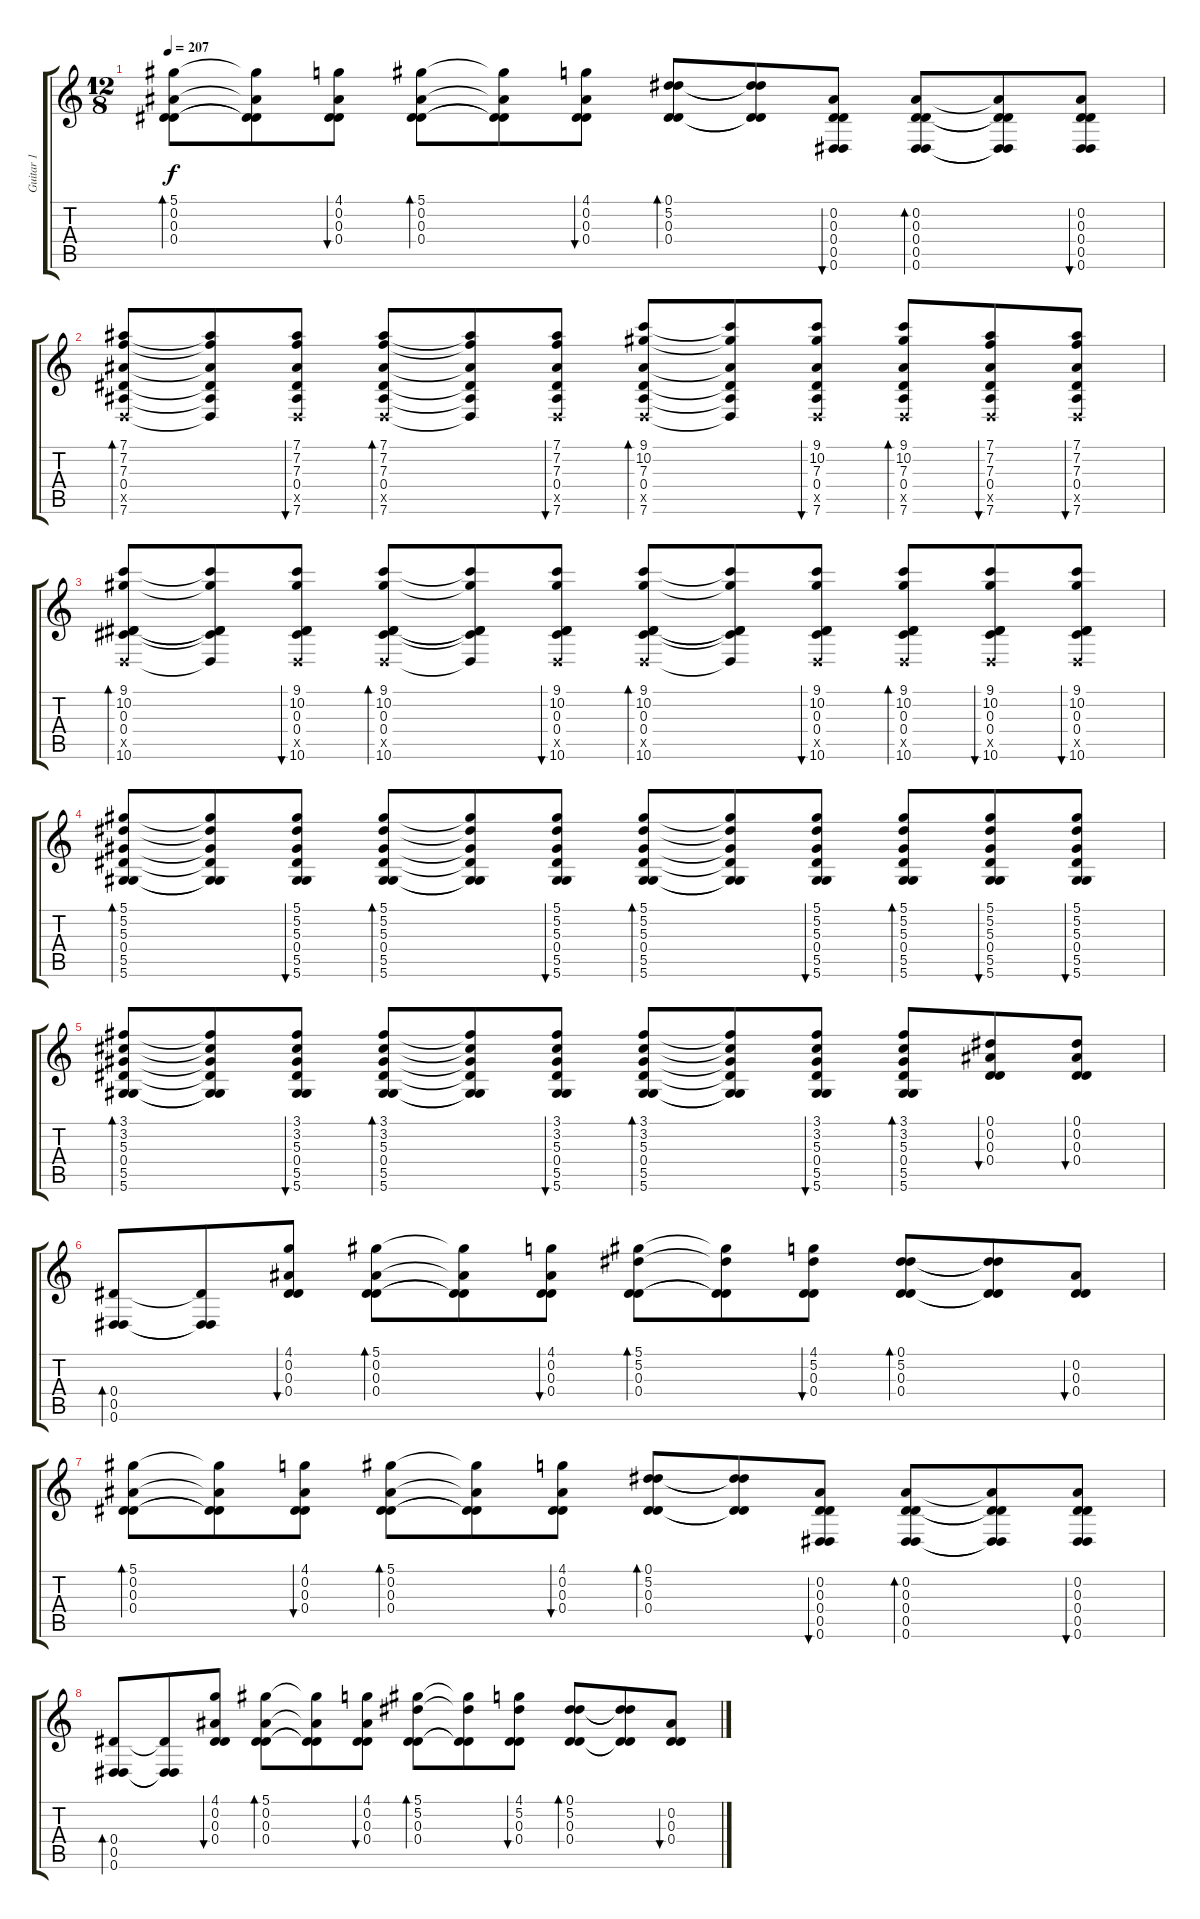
\track ("Guitar 1" "Guitar 1") {instrument acousticguitarsteel}
\staff {score tabs}
\tuning (Eb4 Bb3 Eb3 Eb3 Eb2 Eb2) {hide}
\ts (12 8)
\tempo 207
\clef g2
\ks c
(5.1 0.2 0.3 0.4).8{bd 60 dy f} (5.1{t} 0.2{t} 0.3{t} 0.4{t}).8 (4.1 0.2 0.3 0.4).8{bu 60} (5.1 0.2 0.3 0.4).8{bd 60} (5.1{t} 0.2{t} 0.3{t} 0.4{t}).8 (4.1 0.2 0.3 0.4).8{bu 60} (0.1 5.2 0.3 0.4).8{bd 60} (0.1{t} 5.2{t} 0.3{t} 0.4{t}).8 (0.2 0.3 0.4 0.5 0.6).8{bu 60} (0.2 0.3 0.4 0.5 0.6).8{bd 120} (0.2{t} 0.3{t} 0.4{t} 0.5{t} 0.6{t}).8 (0.2 0.3 0.4 0.5 0.6).8{bu 120} |
(7.1 7.2 7.3 0.4 -1.5{x} 7.6).8{bd 60} (7.1{t} 7.2{t} 7.3{t} 0.4{t} -1.5{t} 7.6{t}).8 (7.1 7.2 7.3 0.4 -1.5{x} 7.6).8{bu 60} (7.1 7.2 7.3 0.4 -1.5{x} 7.6).8{bd 60} (7.1{t} 7.2{t} 7.3{t} 0.4{t} -1.5{t} 7.6{t}).8 (7.1 7.2 7.3 0.4 -1.5{x} 7.6).8{bu 60} (9.1 10.2 7.3 0.4 -1.5{x} 7.6).8{bd 60} (9.1{t} 10.2{t} 7.3{t} 0.4{t} -1.5{t} 7.6{t}).8 (9.1 10.2 7.3 0.4 -1.5{x} 7.6).8{bu 60} (9.1 10.2 7.3 0.4 -1.5{x} 7.6).8{bd 60} (7.1 7.2 7.3 0.4 -1.5{x} 7.6).8{bu 60} (7.1 7.2 7.3 0.4 -1.5{x} 7.6).8{bu 60} |
(9.1 10.2 0.3 0.4 -1.5{x} 10.6).8{bd 60} (9.1{t} 10.2{t} 0.3{t} 0.4{t} -1.5{t} 10.6{t}).8 (9.1 10.2 0.3 0.4 -1.5{x} 10.6).8{bu 60} (9.1 10.2 0.3 0.4 -1.5{x} 10.6).8{bd 60} (9.1{t} 10.2{t} 0.3{t} 0.4{t} -1.5{t} 10.6{t}).8 (9.1 10.2 0.3 0.4 -1.5{x} 10.6).8{bu 60} (9.1 10.2 0.3 0.4 -1.5{x} 10.6).8{bd 60} (9.1{t} 10.2{t} 0.3{t} 0.4{t} -1.5{t} 10.6{t}).8 (9.1 10.2 0.3 0.4 -1.5{x} 10.6).8{bu 60} (9.1 10.2 0.3 0.4 -1.5{x} 10.6).8{bd 60} (9.1 10.2 0.3 0.4 -1.5{x} 10.6).8{bu 60} (9.1 10.2 0.3 0.4 -1.5{x} 10.6).8{bu 60} |
(5.1 5.2 5.3 0.4 5.5 5.6).8{bd 60} (5.1{t} 5.2{t} 5.3{t} 0.4{t} 5.5{t} 5.6{t}).8 (5.1 5.2 5.3 0.4 5.5 5.6).8{bu 120} (5.1 5.2 5.3 0.4 5.5 5.6).8{bd 60} (5.1{t} 5.2{t} 5.3{t} 0.4{t} 5.5{t} 5.6{t}).8 (5.1 5.2 5.3 0.4 5.5 5.6).8{bu 60} (5.1 5.2 5.3 0.4 5.5 5.6).8{bd 60} (5.1{t} 5.2{t} 5.3{t} 0.4{t} 5.5{t} 5.6{t}).8 (5.1 5.2 5.3 0.4 5.5 5.6).8{bu 60} (5.1 5.2 5.3 0.4 5.5 5.6).8{bd 60} (5.1 5.2 5.3 0.4 5.5 5.6).8{bu 60} (5.1 5.2 5.3 0.4 5.5 5.6).8{bu 120} |
(3.1 3.2 5.3 0.4 5.5 5.6).8{bd 60} (3.1{t} 3.2{t} 5.3{t} 0.4{t} 5.5{t} 5.6{t}).8 (3.1 3.2 5.3 0.4 5.5 5.6).8{bu 60} (3.1 3.2 5.3 0.4 5.5 5.6).8{bd 60} (3.1{t} 3.2{t} 5.3{t} 0.4{t} 5.5{t} 5.6{t}).8 (3.1 3.2 5.3 0.4 5.5 5.6).8{bu 60} (3.1 3.2 5.3 0.4 5.5 5.6).8{bd 60} (3.1{t} 3.2{t} 5.3{t} 0.4{t} 5.5{t} 5.6{t}).8 (3.1 3.2 5.3 0.4 5.5 5.6).8{bu 60} (3.1 3.2 5.3 0.4 5.5 5.6).8{bd 60} (0.1 0.2 0.3 0.4).8{bu 60} (0.1 0.2 0.3 0.4).8{bu 60} |
(0.4 0.5 0.6).8{bd 60} (0.4{t} 0.5{t} 0.6{t}).8 (4.1 0.2 0.3 0.4).8{bu 60} (5.1 0.2 0.3 0.4).8{bd 60} (5.1{t} 0.2{t} 0.3{t} 0.4{t}).8 (4.1 0.2 0.3 0.4).8{bu 60} (5.1 5.2 0.3 0.4).8{bd 60} (5.1{t} 5.2{t} 0.3{t} 0.4{t}).8 (4.1 5.2 0.3 0.4).8{bu 60} (0.1 5.2 0.3 0.4).8{bd 60} (0.1{t} 5.2{t} 0.3{t} 0.4{t}).8 (0.2 0.3 0.4).8{bu 60} |
(5.1 0.2 0.3 0.4).8{bd 60} (5.1{t} 0.2{t} 0.3{t} 0.4{t}).8 (4.1 0.2 0.3 0.4).8{bu 60} (5.1 0.2 0.3 0.4).8{bd 60} (5.1{t} 0.2{t} 0.3{t} 0.4{t}).8 (4.1 0.2 0.3 0.4).8{bu 60} (0.1 5.2 0.3 0.4).8{bd 60} (0.1{t} 5.2{t} 0.3{t} 0.4{t}).8 (0.2 0.3 0.4 0.5 0.6).8{bu 60} (0.2 0.3 0.4 0.5 0.6).8{bd 120} (0.2{t} 0.3{t} 0.4{t} 0.5{t} 0.6{t}).8 (0.2 0.3 0.4 0.5 0.6).8{bu 120} |
(0.4 0.5 0.6).8{bd 60} (0.4{t} 0.5{t} 0.6{t}).8 (4.1 0.2 0.3 0.4).8{bu 60} (5.1 0.2 0.3 0.4).8{bd 60} (5.1{t} 0.2{t} 0.3{t} 0.4{t}).8 (4.1 0.2 0.3 0.4).8{bu 60} (5.1 5.2 0.3 0.4).8{bd 60} (5.1{t} 5.2{t} 0.3{t} 0.4{t}).8 (4.1 5.2 0.3 0.4).8{bu 60} (0.1 5.2 0.3 0.4).8{bd 60} (0.1{t} 5.2{t} 0.3{t} 0.4{t}).8 (0.2 0.3 0.4).8{bu 60}
